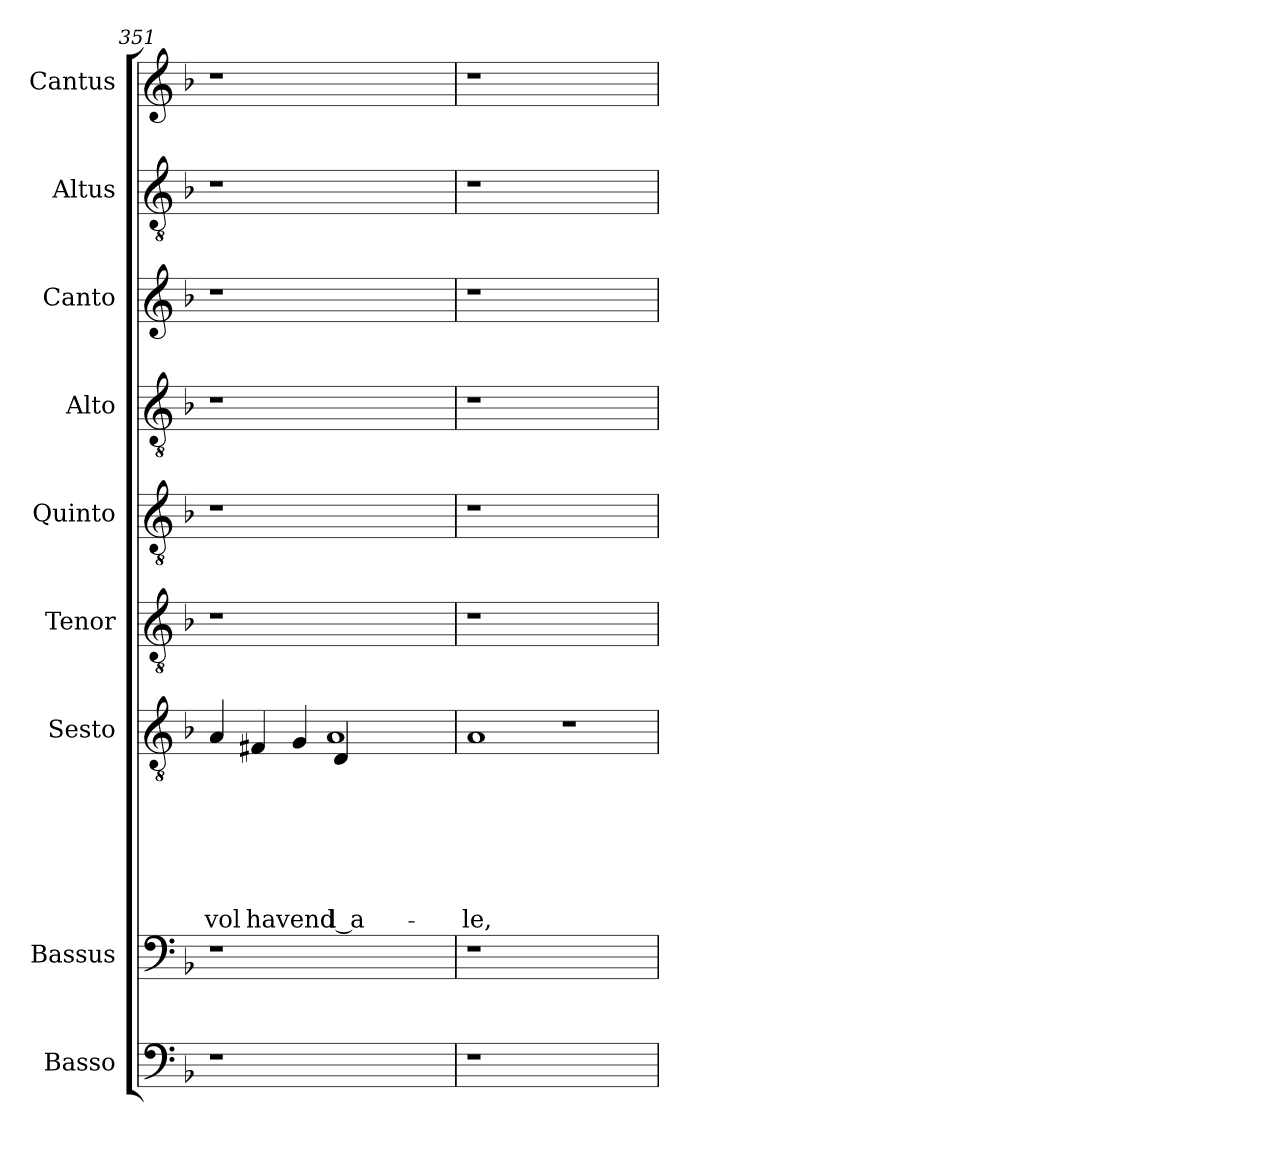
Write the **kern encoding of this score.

**kern	**kern	**kern	**text	**text	**text	**text	**text	**text	**text	**kern	**kern	**kern	**kern	**kern	**kern
*part9	*part8	*part7	*part7	*part7	*part7	*part7	*part7	*part7	*part7	*part6	*part5	*part4	*part3	*part2	*part1
*staff9	*staff8	*staff7	*staff7	*staff7	*staff7	*staff7	*staff7	*staff7	*staff7	*staff6	*staff5	*staff4	*staff3	*staff2	*staff1
*I"Basso	*I"Bassus	*I"Sesto	*	*	*	*	*	*	*	*I"Tenor	*I"Quinto	*I"Alto	*I"Canto	*I"Altus	*I"Cantus
*	*	*I'Sesto	*	*	*	*	*	*	*	*I'Tenor	*I'Quinto	*I'Alto	*I'Canto	*I'Altus	*I'Cantus
*clefF4	*clefF4	*clefGv2	*	*	*	*	*	*	*	*clefGv2	*clefGv2	*clefGv2	*clefG2	*clefGv2	*clefG2
*k[b-]	*k[b-]	*k[b-]	*	*	*	*	*	*	*	*k[b-]	*k[b-]	*k[b-]	*k[b-]	*k[b-]	*k[b-]
*F:	*F:	*F:	*	*	*	*	*	*	*	*F:	*F:	*F:	*F:	*F:	*F:
=351	=351	=351	=351	=351	=351	=351	=351	=351	=351	=351	=351	=351	=351	=351	=351
!	!	!	!	!	!	!	!	!	!LO:LY:b	!	!	!	!	!	!
*	*	*^	*	*	*	*	*	*	*	*	*	*	*	*	*
1r	1r	4A/	2.ryy	.	.	.	.	.	.	vol	1r	1r	1r	1r	1r	1r
!	!	!	!	!	!	!	!	!	!	!LO:LY:b	!	!	!	!	!	!
.	.	4F#X/	.	.	.	.	.	.	.	havend	.	.	.	.	.	.
.	.	4G/	.	.	.	.	.	.	.	.	.	.	.	.	.	.
!	!	!	!	!	!	!	!	!	!	!LO:LY:b	!	!	!	!	!	!
!	!	!	!	!	!	!	!	!	!	!LO:LY:b:rj	!	!	!	!	!	!
.	.	4D/	1A	.	.	.	.	.	.	l a-	.	.	.	.	.	.
2.ryy	2.ryy	2.ryy	.	.	.	.	.	.	.	.	2.ryy	2.ryy	2.ryy	2.ryy	2.ryy	2.ryy
*	*	*v	*v	*	*	*	*	*	*	*	*	*	*	*	*	*
!!LO:LB:g=z
=352	=352	=352	=352	=352	=352	=352	=352	=352	=352	=352	=352	=352	=352	=352	=352
!	!	!	!	!	!	!	!	!	!LO:LY:b	!	!	!	!	!	!
1r	1r	1A	.	.	.	.	.	.	-le,	1r	1r	1r	1r	1r	1r
1ryy	1ryy	1r	.	.	.	.	.	.	.	1ryy	1ryy	1ryy	1ryy	1ryy	1ryy
=	=	=	=	=	=	=	=	=	=	=	=	=	=	=	=
*-	*-	*-	*-	*-	*-	*-	*-	*-	*-	*-	*-	*-	*-	*-	*-
